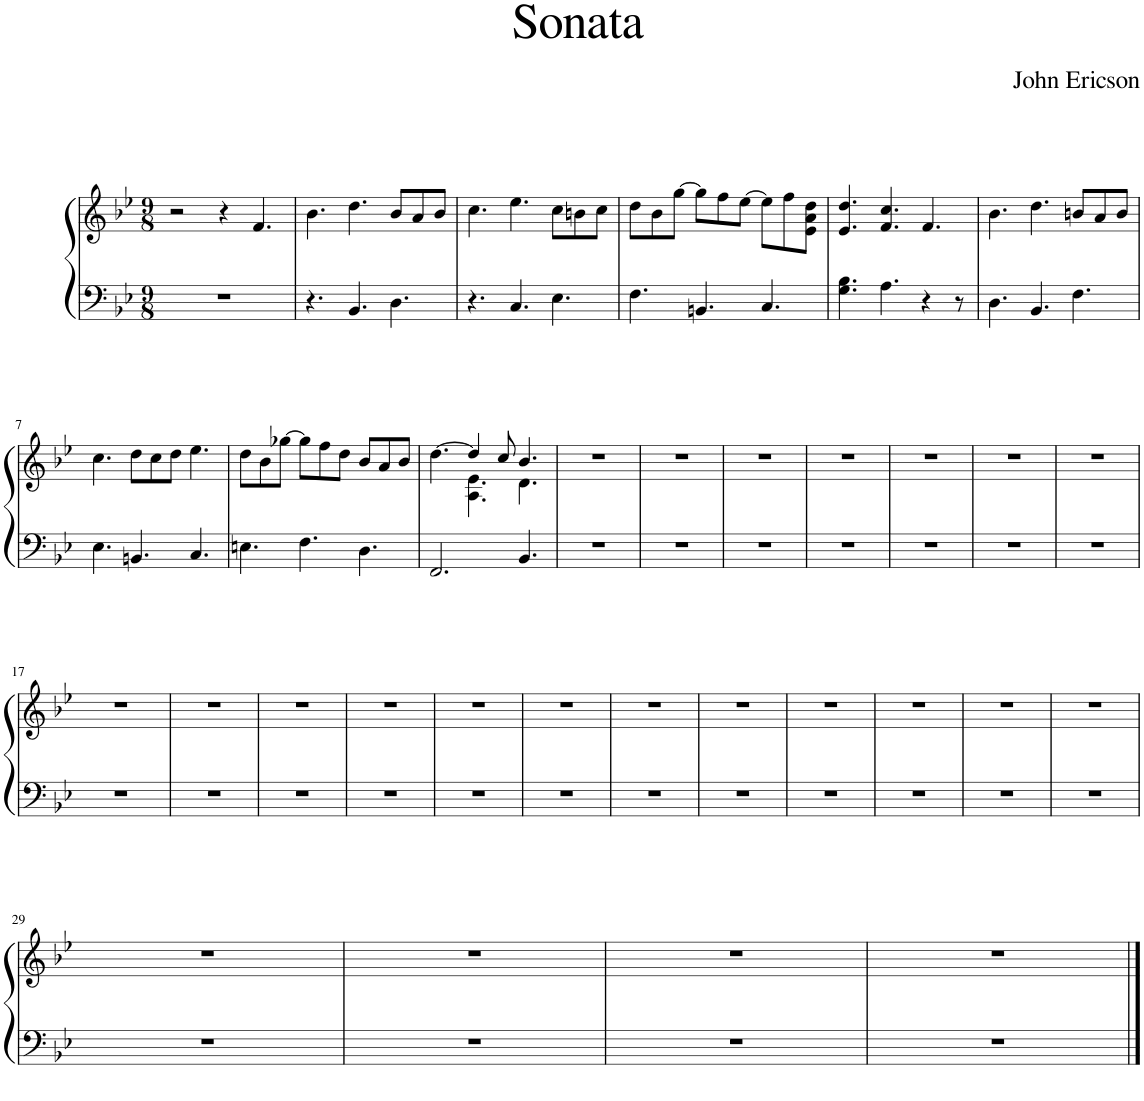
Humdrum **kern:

**kern	**kern
*part1	*part1
*staff2	*staff1
*I"Piano	*
*I'Pno	*
*clefF4	*clefG2
*k[b-e-]	*k[b-e-]
*M9/8	*M9/8
=1	=1
8%9r	2r
.	4r
.	4.f/
=2	=2
4.r	4.b-\
4.BB-/	4.dd\
4.D\	8b-/L
.	8a/
.	8b-/J
=3	=3
4.r	4.cc\
4.C/	4.ee-\
4.E-\	8cc\L
.	8bn\
.	8cc\J
=4	=4
4.F\	8dd\L
.	8b-\
.	[8gg\J
4.BBn/	8gg\L]
.	8ff\
.	[8ee-\J
4.C/	8ee-\L]
.	8ff\
.	8e-\ 8a\ 8dd\J
=5	=5
4.G\ 4.B-\	4.e-/ 4.dd/
4.A\	4.f/ 4.cc/
4r	4.f/
8r	.
=6	=6
4.D\	4.b-\
4.BB-/	4.dd\
4.F\	8bn/L
.	8a/
.	8b/J
!!LO:LB:g=z
=7	=7
4.E-\	4.cc\
4.BBn/	8dd\L
.	8cc\
.	8dd\J
4.C/	4.ee-\
=8	=8
4.En\	8dd\L
.	8b-\
.	[8gg-X\J
4.F\	8gg-\L]
.	8ff\
.	8dd\J
4.D\	8b-/L
.	8a/
.	8b-/J
=9	=9
*	*^
2.FF/	[4.dd\	4.ryy
.	4dd/]	4.A\ 4.e-\
.	8cc/	.
4.BB-/	4.b-/	4.d\
*	*v	*v
=10	=10
8%9r	8%9r
=11	=11
8%9r	8%9r
=12	=12
8%9r	8%9r
=13	=13
8%9r	8%9r
=14	=14
8%9r	8%9r
=15	=15
8%9r	8%9r
=16	=16
8%9r	8%9r
!!LO:LB:g=z
=17	=17
8%9r	8%9r
=18	=18
8%9r	8%9r
=19	=19
8%9r	8%9r
=20	=20
8%9r	8%9r
=21	=21
8%9r	8%9r
=22	=22
8%9r	8%9r
=23	=23
8%9r	8%9r
=24	=24
8%9r	8%9r
=25	=25
8%9r	8%9r
=26	=26
8%9r	8%9r
=27	=27
8%9r	8%9r
=28	=28
8%9r	8%9r
!!LO:LB:g=z
=29	=29
8%9r	8%9r
=30	=30
8%9r	8%9r
=31	=31
8%9r	8%9r
=32	=32
8%9r	8%9r
==	==
*-	*-
